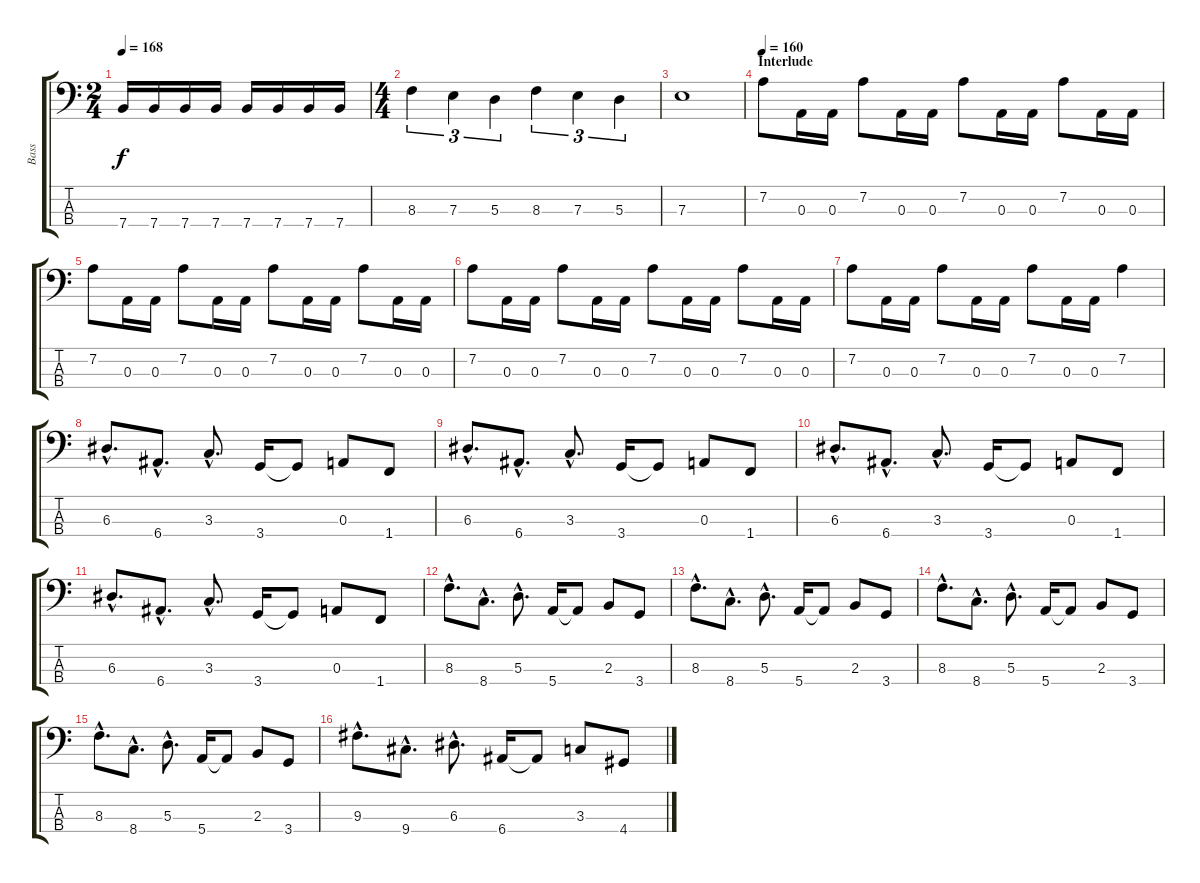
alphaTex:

\track ("Bass" "Bass") {instrument electricbasspick}
\staff {score tabs}
\tuning (G2 D2 A1 E1) {hide}
\ts (2 4)
\tempo 168
\clef f4
\ks c
7.4.16{dy f} 7.4.16 7.4.16 7.4.16 7.4.16 7.4.16 7.4.16 7.4.16 |
\ts (4 4)
8.3.4{tu (3 2)} 7.3.4{tu (3 2)} 5.3.4{tu (3 2)} 8.3.4{tu (3 2)} 7.3.4{tu (3 2)} 5.3.4{tu (3 2)} |
7.3.1 |
\section ("" "Interlude")
\tempo 160
7.2.8 0.3.16 0.3.16 7.2.8 0.3.16 0.3.16 7.2.8 0.3.16 0.3.16 7.2.8 0.3.16 0.3.16 |
7.2.8 0.3.16 0.3.16 7.2.8 0.3.16 0.3.16 7.2.8 0.3.16 0.3.16 7.2.8 0.3.16 0.3.16 |
7.2.8 0.3.16 0.3.16 7.2.8 0.3.16 0.3.16 7.2.8 0.3.16 0.3.16 7.2.8 0.3.16 0.3.16 |
7.2.8 0.3.16 0.3.16 7.2.8 0.3.16 0.3.16 7.2.8 0.3.16 0.3.16 7.2.4 |
6.3{hac}.8{d} 6.4{hac}.8{d} 3.3{hac}.8{d} 3.4.16 3.4{t}.8 0.3.8 1.4.8 |
6.3{hac}.8{d} 6.4{hac}.8{d} 3.3{hac}.8{d} 3.4.16 3.4{t}.8 0.3.8 1.4.8 |
6.3{hac}.8{d} 6.4{hac}.8{d} 3.3{hac}.8{d} 3.4.16 3.4{t}.8 0.3.8 1.4.8 |
6.3{hac}.8{d} 6.4{hac}.8{d} 3.3{hac}.8{d} 3.4.16 3.4{t}.8 0.3.8 1.4.8 |
8.3{hac}.8{d} 8.4{hac}.8{d} 5.3{hac}.8{d} 5.4.16 5.4{t}.8 2.3.8 3.4.8 |
8.3{hac}.8{d} 8.4{hac}.8{d} 5.3{hac}.8{d} 5.4.16 5.4{t}.8 2.3.8 3.4.8 |
8.3{hac}.8{d} 8.4{hac}.8{d} 5.3{hac}.8{d} 5.4.16 5.4{t}.8 2.3.8 3.4.8 |
8.3{hac}.8{d} 8.4{hac}.8{d} 5.3{hac}.8{d} 5.4.16 5.4{t}.8 2.3.8 3.4.8 |
9.3{hac}.8{d} 9.4{hac}.8{d} 6.3{hac}.8{d} 6.4.16 6.4{t}.8 3.3.8 4.4.8
